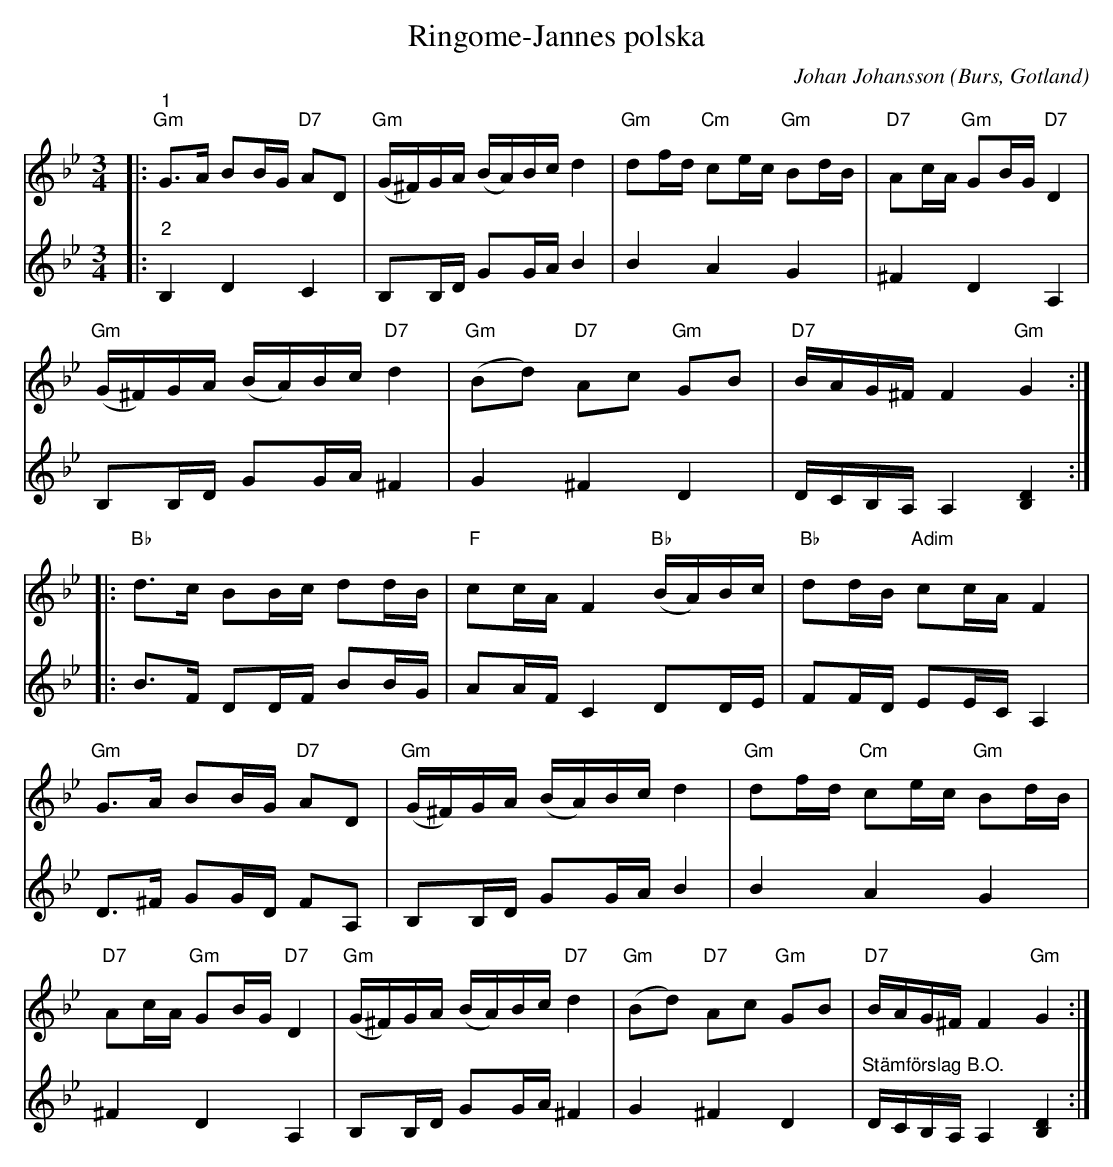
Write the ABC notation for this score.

X:1
T:Ringome-Jannes polska
C:Johan Johansson
O:Burs, Gotland
L:1/16
M:3/4
K:Gm
V:1
|:"^1" "Gm"G2>A2 B2BG "D7"A2D2 | "Gm"(G^F)GA (BA)Bc d4 | "Gm"d2fd "Cm"c2ec "Gm"B2dB | "D7"A2cA "Gm"G2BG "D7"D4 |
"Gm"(G^F)GA (BA)Bc "D7"d4 | "Gm"(B2d2) "D7"A2c2 "Gm"G2B2 | "D7"BAG^F F4 "Gm"G4 ::
"Bb"d2>c2 B2Bc d2dB | "F"c2cA F4 "Bb"(BA)Bc | "Bb"d2dB "Adim"c2cA F4 |
"Gm"G2>A2 B2BG "D7"A2D2 | "Gm"(G^F)GA (BA)Bc d4 | "Gm"d2fd "Cm"c2ec "Gm"B2dB |
"D7"A2cA "Gm"G2BG "D7"D4 | "Gm"(G^F)GA (BA)Bc "D7"d4 | "Gm"(B2d2) "D7"A2c2 "Gm"G2B2 | "D7"BAG^F F4 "Gm"G4 :|
V:2
|:"^2" B,4 D4 C4 | B,2B,D G2GA B4 | B4 A4 G4 | ^F4 D4 A,4 | B,2B,D G2GA ^F4 | G4 ^F4 D4 |
DCB,A, A,4 [B,D]4 :: B2>F2 D2DF B2BG | A2AF C4 D2DE | F2FD E2EC A,4 | D2>^F2 G2GD F2A,2 |
B,2B,D G2GA B4 | B4 A4 G4 | ^F4 D4 A,4 | B,2B,D G2GA ^F4 | G4 ^F4 D4 |"^Stämförslag B.O." DCB,A, A,4 [B,D]4 :|
